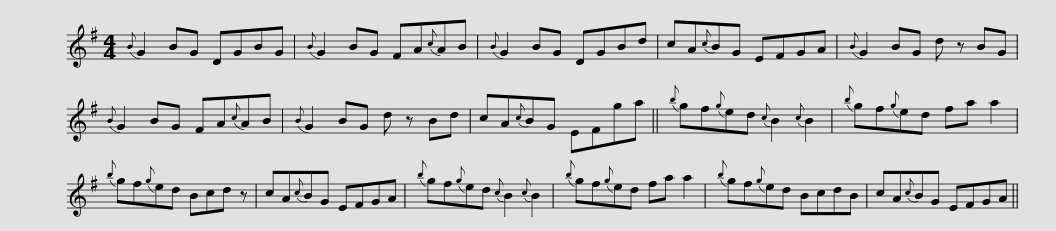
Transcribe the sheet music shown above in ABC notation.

X:1
L:1/8
M:4/4
I:linebreak $
K:G
V:1 treble
V:1
{B} G2 BG DGBG |{B} G2 BG FA{c}AB |{B} G2 BG DGBd | cA{c}BG EFGA |{B} G2 BG d z BG |$ %5
{B} G2 BG FA{c}AB |{B} G2 BG d z Bd | cA{c}BG EFga ||{b} gf{g}ed{c} B2{c} B2 |{b} gf{g}ed fa a2 |$ %10
{b} gf{g}ed Bcd z | cA{c}BG EFGA |{b} gf{g}ed{c} B2{c} B2 |{b} gf{g}ed fa a2 |${b} gf{g}ed BcdB | %15
 cA{c}BG EFGA || %16
